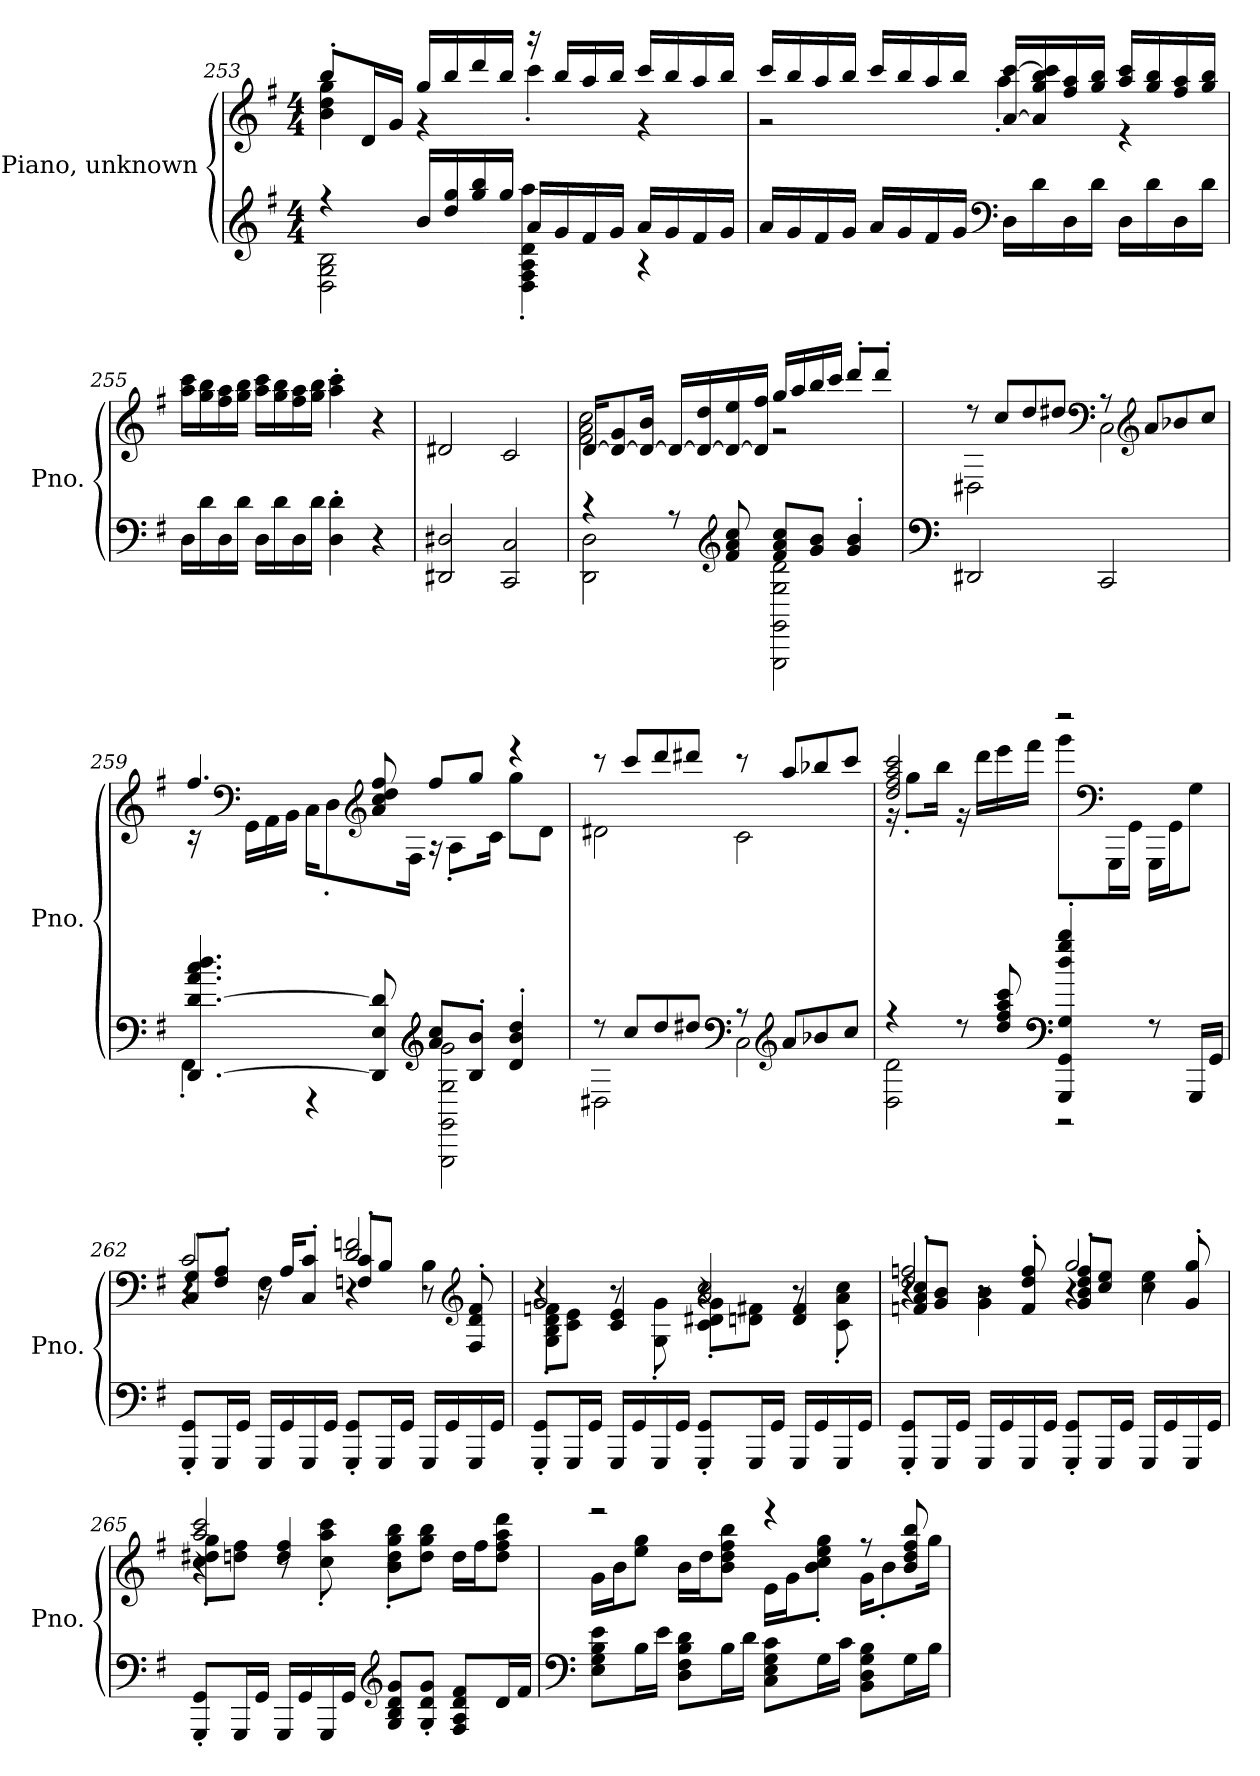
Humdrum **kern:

**kern	**kern
*part1	*part1
*staff2	*staff1
*I"Piano, unknown	*
*I'Pno.	*
!!LO:LB:g=z
*clefG2	*clefG2
*k[f#]	*k[f#]
*M4/4	*M4/4
=253	=253
*^	*^
4r	2D\ 2G\ 2B\	8bb'/L	4b\ 4dd\ 4gg\
.	.	16d/L	.
.	.	16g/JJ	.
16b/LL	.	16gg/LL	4r
16dd/ 16gg/	.	16bb/	.
16gg/ 16bb/	.	16ddd/	.
16gg/JJ	.	16bb/JJ	.
16a/LL	4D\' 4F#\' 4A\' 4d\' 4aa\'	16r	4ccc'\
16g/	.	16bb/LL	.
16f#/	.	16aa/	.
16g/JJ	.	16bb/JJ	.
16a/LL	4r	16ccc/LL	4r
16g/	.	16bb/	.
16f#/	.	16aa/	.
16g/JJ	.	16bb/JJ	.
*v	*v	*	*
=254	=254	=254
16a/LL	16ccc/LL	2r
16g/	16bb/	.
16f#/	16aa/	.
16g/JJ	16bb/JJ	.
16a/LL	16ccc/LL	.
16g/	16bb/	.
16f#/	16aa/	.
16g/JJ	16bb/JJ	.
*clefF4	*	*
16D\LL	[16a/ [16ccc/LL	4aa'\
16d\	16a/] 16gg/ 16bb/ 16ccc/]	.
16D\	16ff#/ 16aa/	.
16d\JJ	16gg/ 16bb/JJ	.
16D\LL	16aa/ 16ccc/LL	4r
16d\	16gg/ 16bb/	.
16D\	16ff#/ 16aa/	.
16d\JJ	16gg/ 16bb/JJ	.
*	*v	*v
!!LO:LB:g=z
=255	=255
16D\LL	16aa\ 16ccc\LL
16d\	16gg\ 16bb\
16D\	16ff#\ 16aa\
16d\JJ	16gg\ 16bb\JJ
16D\LL	16aa\ 16ccc\LL
16d\	16gg\ 16bb\
16D\	16ff#\ 16aa\
16d\JJ	16gg\ 16bb\JJ
4D\' 4d\'	4aa\' 4ccc\'
4r	4r
=256	=256
2DD#X/ 2D#X/	2d#X/
2CC/ 2C/	2c/
=257	=257
*^	*^
4r	2DD\ 2D\	[16d/KL	2f#\ 2a\ 2cc\
.	.	8d/_ 8g/	.
.	.	16d/_ 16b/Jk	.
8r	.	16d/LL_	.
.	.	16d/_ 16dd/	.
*clefG2	*	*	*
8f#/ 8a/ 8cc/	.	16d/_ 16ee/	.
.	.	16d/] 16ff#/JJ	.
8f#/ 8a/ 8cc/L	2GGG\ 2GG\ 2G\ 2d\	16gg/LL	2r
.	.	16aa/	.
8g/ 8b/J	.	16bb/	.
.	.	16ccc/JJ	.
4g/' 4b/'	.	8ddd'/L	.
.	.	8ddd'/J	.
*v	*v	*	*
!!LO:LB:g=z	!!
=258	=258	=258
*clefF4	*	*
2DD#X/	8r	2D#X\
.	8cc/L	.
.	8dd/	.
.	8dd#X/J	.
*	*clefF4	*
2CC/	8r	2C\
*	*clefG2	*
.	8a/L	.
.	8b-X/	.
.	8cc/J	.
=259	=259	=259
*^	*	*
[4.DD/ [4.d/ 4.a/ 4.cc/ 4.dd/	4FF#'\	4.ff#/	16r
*	*	*clefF4	*
.	.	.	16GG\LL
.	.	.	16AA\
.	.	.	16BB\JJ
.	4r	.	16C\KL
.	.	.	8D'\
*	*	*clefG2	*
8DD/] 8E/ 8d/]	.	8a/ 8cc/ 8dd/ 8ff#/	.
.	.	.	16F#\Jk
*clefG2	*	*	*
8a/ 8cc/L	2GGG\ 2GG\ 2G\ 2g\	8ff#/L	16r
.	.	.	8A'\L
8B/' 8b/'J	.	8gg/J	.
.	.	.	16c\Jk
4d/' 4b/' 4dd/'	.	4r	8gg\L
.	.	.	8d\J
!!LO:LB:g=z	!!
=260	=260	=260	=260
8r	2D#X\	8r	2d#X\
8cc/L	.	8ccc/L	.
8dd/	.	8ddd/	.
8dd#X/J	.	8ddd#X/J	.
*clefF4	*	*	*
8r	2C\	8r	2c\
*clefG2	*	*	*
8a/L	.	8aa/L	.
8b-X/	.	8bb-X/	.
8cc/J	.	8ccc/J	.
=261	=261	=261	=261
4r	2D\ 2d\	2dd/ 2ff#/ 2aa/ 2ccc/	16r
.	.	.	8gg'\L
.	.	.	16bb\Jk
8r	.	.	16r
.	.	.	16ddd\LL
8dd/ 8ff#/ 8aa/ 8ccc/	.	.	16eee\
.	.	.	16fff#\JJ
*clefF4	*	*	*
4GGG/' 4GG/' 4G/' 4dd/' 4gg/' 4bb/'	2r	2r	8ggg\L
*	*	*clefF4	*
.	.	.	16GGG\L
.	.	.	16GG\JJ
8r	.	.	16GGG\LL
.	.	.	16GG\J
16GGG/LL	.	.	8G\J
16GG/JJ	.	.	.
*v	*v	*	*
!!LO:PB:g=z
=262	=262	=262
*	*	*^
8GGG/' 8GG/'L	2c/	4r	8C/' 8G/'L
16GGG/L	.	.	8F#/' 8A/'J
16GG/JJ	.	.	.
16GGG/LL	.	4F#\	16r
16GG/	.	.	16A/KL
16GGG/	.	.	8C/' 8c/'J
16GG/JJ	.	.	.
8GGG/' 8GG/'L	2d/ 2fn/	4r	8Fn/' 8c/'L
16GGG/L	.	.	8B/J
16GG/JJ	.	.	.
16GGG/LL	.	4B\	8r
16GG/	.	.	.
*	*clefG2	*	*
16GGG/	.	.	8F/' 8d/' 8f/'
16GG/JJ	.	.	.
=263	=263	=263	=263
8GGG/' 8GG/'L	2g/	8G\' 8B\' 8d\' 8fn\'L	4r
16GGG/L	.	8c\ 8e\J	.
16GG/JJ	.	.	.
16GGG/LL	.	8r	4c/ 4e/
16GG/	.	.	.
16GGG/	.	8G\' 8g\'	.
16GG/JJ	.	.	.
8GGG/' 8GG/'L	2a/ 2cc/	8c\' 8d#X\' 8g\'L	4r
16GGG/L	.	8dn\ 8f#X\J	.
16GG/JJ	.	.	.
16GGG/LL	.	8r	4d/ 4f#/
16GG/	.	.	.
16GGG/	.	8c\' 8a\' 8cc\'	.
16GG/JJ	.	.	.
!!LO:LB:g=z	!!	!!
=264	=264	=264	=264
8GGG/' 8GG/'L	2dd/ 2ffn/	4r	8fn/' 8a/' 8cc/'L
16GGG/L	.	.	8g/ 8b/J
16GG/JJ	.	.	.
16GGG/LL	.	4g\ 4b\	8r
16GG/	.	.	.
16GGG/	.	.	8f/' 8dd/' 8ff/'
16GG/JJ	.	.	.
8GGG/' 8GG/'L	2gg/	4r	8g/' 8b/' 8dd/' 8ff/'L
16GGG/L	.	.	8cc/ 8ee/J
16GG/JJ	.	.	.
16GGG/LL	.	4cc\ 4ee\	8r
16GG/	.	.	.
16GGG/	.	.	8g/' 8gg/'
16GG/JJ	.	.	.
=265	=265	=265	=265
8GGG/' 8GG/'L	2aa/ 2ccc/	8cc\' 8dd#X\' 8gg\'L	4r
16GGG/L	.	8ddn\ 8ff#\J	.
16GG/JJ	.	.	.
16GGG/LL	.	8r	4dd/ 4ff#/
16GG/	.	.	.
16GGG/	.	8cc\' 8aa\' 8ccc\'	.
16GG/JJ	.	.	.
*clefG2	*	*	*
8G/ 8B/ 8d/ 8g/L	2r	8b\' 8dd\' 8gg\' 8bb\'L	2r
8G/' 8d/' 8g/'J	.	8dd\ 8gg\ 8bb\J	.
8F#/ 8A/ 8d/ 8f#/L	.	16dd\LL	.
.	.	16ff#\J	.
16d/L	.	8dd\ 8ff#\ 8aa\ 8ddd\J	.
16f#/JJ	.	.	.
*	*v	*v	*v
!!LO:LB:g=z
=266	=266
*clefF4	*
*	*^
8E\ 8G\ 8B\ 8e\L	2r	16g\LL
.	.	16b\J
16B\L	.	8ee\ 8gg\J
16e\JJ	.	.
8D\ 8F#\ 8B\ 8d\L	.	16b\LL
.	.	16dd\J
16B\L	.	8b\ 8dd\ 8ff#\ 8bb\J
16d\JJ	.	.
8C\ 8E\ 8G\ 8c\L	4r	16e\LL
.	.	16g\J
16G\L	.	8b\' 8cc\' 8ee\' 8gg\'J
16c\JJ	.	.
8BB\ 8D\ 8G\ 8B\L	8r	16g\KL
.	.	8b'\
16G\L	8b/ 8dd/ 8ff#/ 8bb/	.
16B\JJ	.	16gg\Jk
*	*v	*v
=	=
*-	*-
